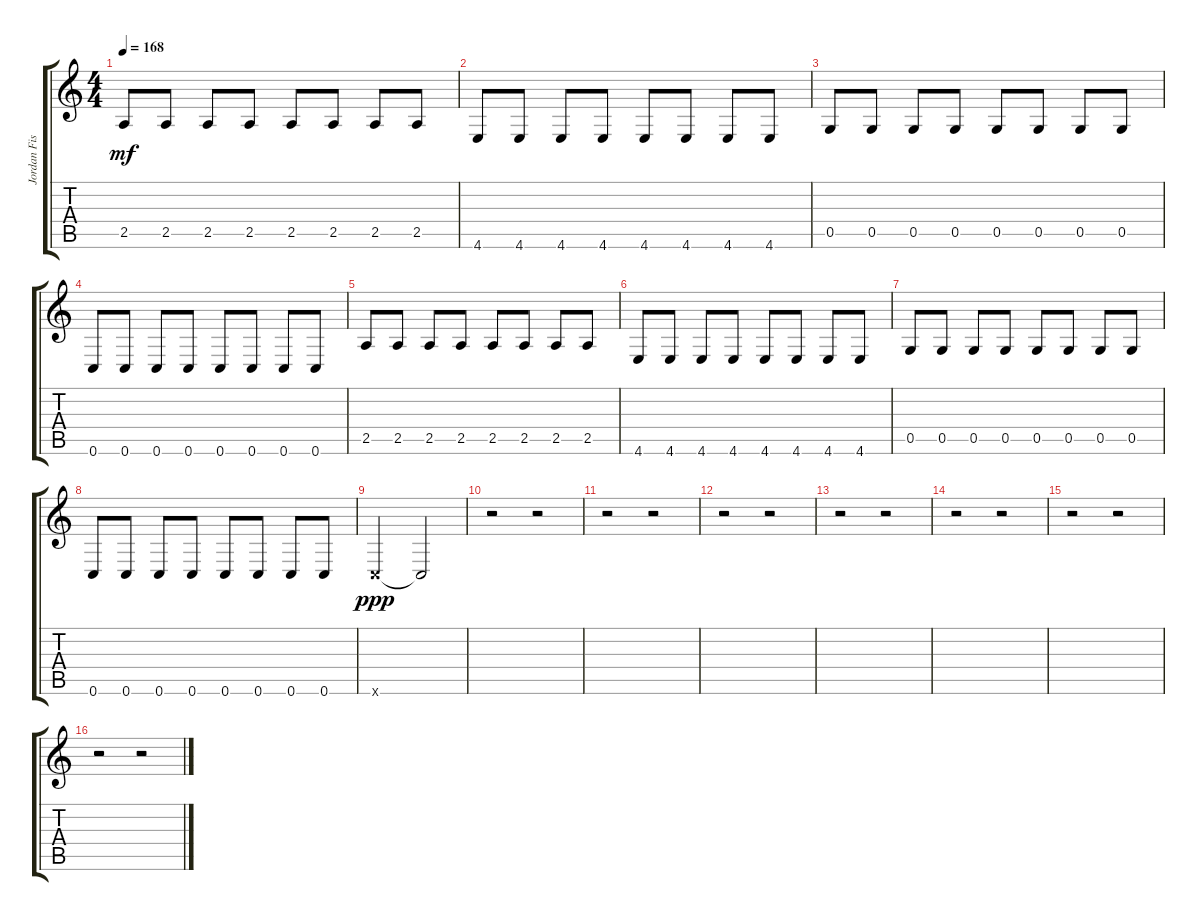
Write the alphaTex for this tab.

\track ("Jordan Fish - Bass" "Jordan Fis") {instrument synthbass1}
\staff {score tabs}
\tuning (D4 A3 F3 C3 G2 C2) {hide}
\ts (4 4)
\tempo 168
\clef g2
\ks c
2.5.8{dy mf} 2.5.8 2.5.8 2.5.8 2.5.8 2.5.8 2.5.8 2.5.8 |
4.6.8 4.6.8 4.6.8 4.6.8 4.6.8 4.6.8 4.6.8 4.6.8 |
0.5.8 0.5.8 0.5.8 0.5.8 0.5.8 0.5.8 0.5.8 0.5.8 |
0.6.8 0.6.8 0.6.8 0.6.8 0.6.8 0.6.8 0.6.8 0.6.8 |
2.5.8 2.5.8 2.5.8 2.5.8 2.5.8 2.5.8 2.5.8 2.5.8 |
4.6.8 4.6.8 4.6.8 4.6.8 4.6.8 4.6.8 4.6.8 4.6.8 |
0.5.8 0.5.8 0.5.8 0.5.8 0.5.8 0.5.8 0.5.8 0.5.8 |
0.6.8 0.6.8 0.6.8 0.6.8 0.6.8 0.6.8 0.6.8 0.6.8 |
0.6{x}.2{dy ppp} 0.6{t}.2 |
r.2 r.2 |
r.2 r.2 |
r.2 r.2 |
r.2 r.2 |
r.2 r.2 |
r.2 r.2 |
r.2 r.2
